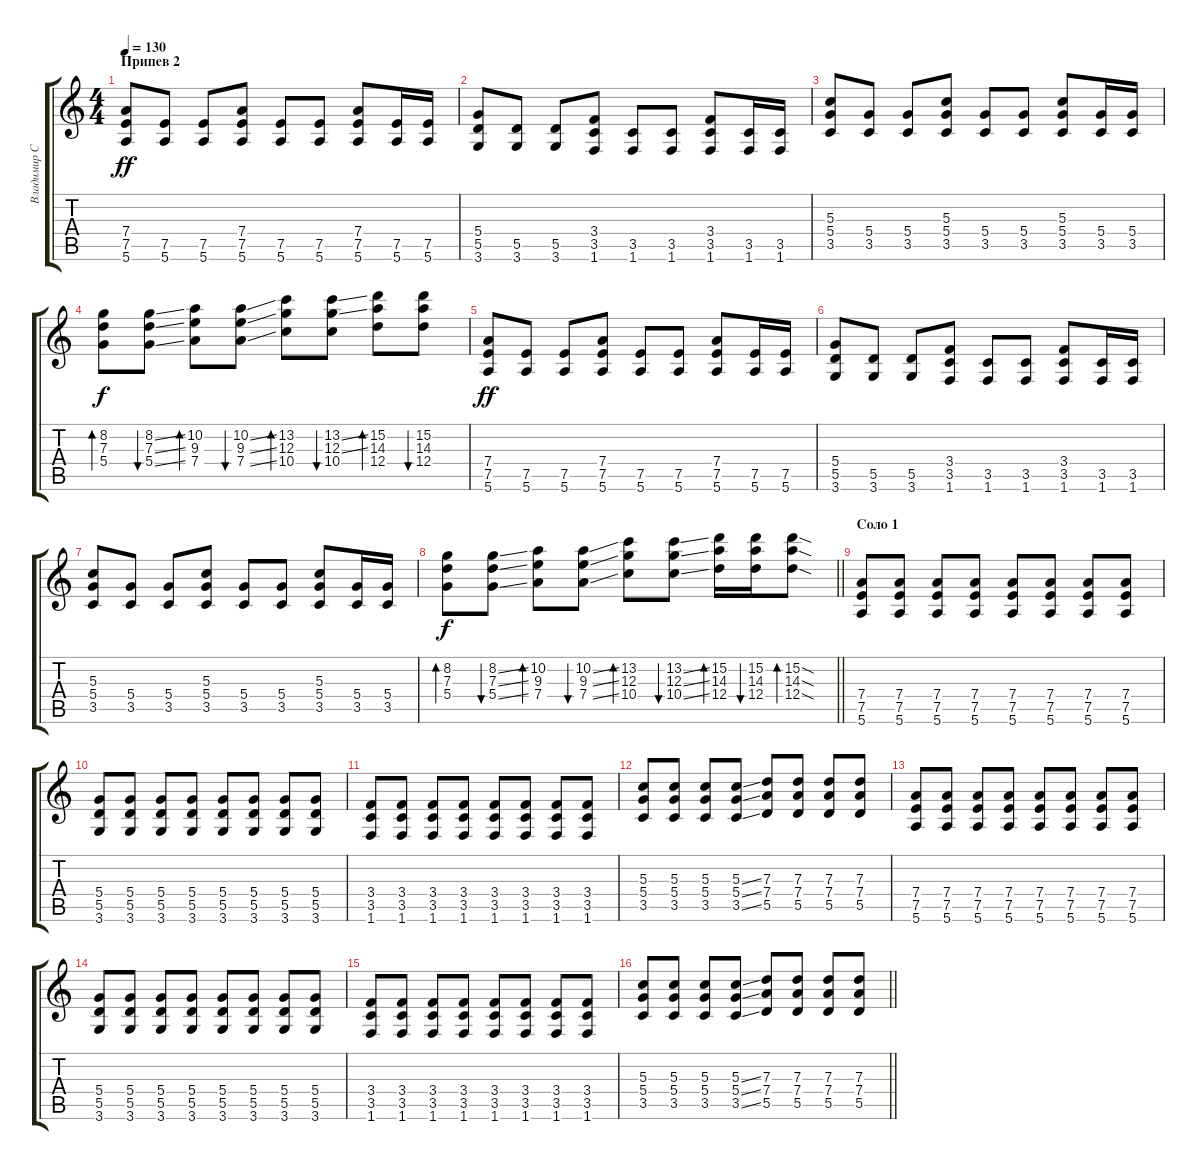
\track ("Владимир Стрелов" "Владимир С") {instrument distortionguitar bank 20}
\staff {score tabs}
\tuning (E4 B3 G3 D3 A2 E2) {hide}
\ts (4 4)
\section ("" "Припев 2")
\tempo 130
\clef g2
\ks c
(7.4 7.5 5.6).8{dy ff} (7.5 5.6).8 (7.5 5.6).8 (7.4 7.5 5.6).8 (7.5 5.6).8 (7.5 5.6).8 (7.4 7.5 5.6).8 (7.5 5.6).16 (7.5 5.6).16 |
(5.4 5.5 3.6).8 (5.5 3.6).8 (5.5 3.6).8 (3.4 3.5 1.6).8 (3.5 1.6).8 (3.5 1.6).8 (3.4 3.5 1.6).8 (3.5 1.6).16 (3.5 1.6).16 |
(5.3 5.4 3.5).8 (5.4 3.5).8 (5.4 3.5).8 (5.3 5.4 3.5).8 (5.4 3.5).8 (5.4 3.5).8 (5.3 5.4 3.5).8 (5.4 3.5).16 (5.4 3.5).16 |
(8.2 7.3 5.4).8{bd 60 dy f} (8.2{ss} 7.3{ss} 5.4{ss}).8{bu 60} (10.2 9.3 7.4).8{bd 60} (10.2{ss} 9.3{ss} 7.4{ss}).8{bu 60} (13.2 12.3 10.4).8{bd 60} (13.2{ss} 12.3{ss} 10.4).8{bu 60} (15.2 14.3 12.4).8{bd 60} (15.2 14.3 12.4).8{bu 60} |
(7.4 7.5 5.6).8{dy ff} (7.5 5.6).8 (7.5 5.6).8 (7.4 7.5 5.6).8 (7.5 5.6).8 (7.5 5.6).8 (7.4 7.5 5.6).8 (7.5 5.6).16 (7.5 5.6).16 |
(5.4 5.5 3.6).8 (5.5 3.6).8 (5.5 3.6).8 (3.4 3.5 1.6).8 (3.5 1.6).8 (3.5 1.6).8 (3.4 3.5 1.6).8 (3.5 1.6).16 (3.5 1.6).16 |
(5.3 5.4 3.5).8 (5.4 3.5).8 (5.4 3.5).8 (5.3 5.4 3.5).8 (5.4 3.5).8 (5.4 3.5).8 (5.3 5.4 3.5).8 (5.4 3.5).16 (5.4 3.5).16 |
\barLineRight lightlight
(8.2 7.3 5.4).8{bd 60 dy f} (8.2{ss} 7.3{ss} 5.4{ss}).8{bu 60} (10.2 9.3 7.4).8{bd 60} (10.2{ss} 9.3{ss} 7.4{ss}).8{bu 60} (13.2 12.3 10.4).8{bd 60} (13.2{ss} 12.3{ss} 10.4{ss}).8{bu 60} (15.2 14.3 12.4).16{bd 60} (15.2 14.3 12.4).16{bu 60} (15.2{sod} 14.3{sod} 12.4{sod}).8{bd 60} |
\section ("" "Соло 1")
(7.4 7.5 5.6).8 (7.4 7.5 5.6).8 (7.4 7.5 5.6).8 (7.4 7.5 5.6).8 (7.4 7.5 5.6).8 (7.4 7.5 5.6).8 (7.4 7.5 5.6).8 (7.4 7.5 5.6).8 |
(5.4 5.5 3.6).8 (5.4 5.5 3.6).8 (5.4 5.5 3.6).8 (5.4 5.5 3.6).8 (5.4 5.5 3.6).8 (5.4 5.5 3.6).8 (5.4 5.5 3.6).8 (5.4 5.5 3.6).8 |
(3.4 3.5 1.6).8 (3.4 3.5 1.6).8 (3.4 3.5 1.6).8 (3.4 3.5 1.6).8 (3.4 3.5 1.6).8 (3.4 3.5 1.6).8 (3.4 3.5 1.6).8 (3.4 3.5 1.6).8 |
(5.3 5.4 3.5).8 (5.3 5.4 3.5).8 (5.3 5.4 3.5).8 (5.3{ss} 5.4{ss} 3.5{ss}).8 (7.3 7.4 5.5).8 (7.3 7.4 5.5).8 (7.3 7.4 5.5).8 (7.3 7.4 5.5).8 |
(7.4 7.5 5.6).8 (7.4 7.5 5.6).8 (7.4 7.5 5.6).8 (7.4 7.5 5.6).8 (7.4 7.5 5.6).8 (7.4 7.5 5.6).8 (7.4 7.5 5.6).8 (7.4 7.5 5.6).8 |
(5.4 5.5 3.6).8 (5.4 5.5 3.6).8 (5.4 5.5 3.6).8 (5.4 5.5 3.6).8 (5.4 5.5 3.6).8 (5.4 5.5 3.6).8 (5.4 5.5 3.6).8 (5.4 5.5 3.6).8 |
(3.4 3.5 1.6).8 (3.4 3.5 1.6).8 (3.4 3.5 1.6).8 (3.4 3.5 1.6).8 (3.4 3.5 1.6).8 (3.4 3.5 1.6).8 (3.4 3.5 1.6).8 (3.4 3.5 1.6).8 |
\barLineRight lightlight
(5.3 5.4 3.5).8 (5.3 5.4 3.5).8 (5.3 5.4 3.5).8 (5.3{ss} 5.4{ss} 3.5{ss}).8 (7.3 7.4 5.5).8 (7.3 7.4 5.5).8 (7.3 7.4 5.5).8 (7.3 7.4 5.5).8
